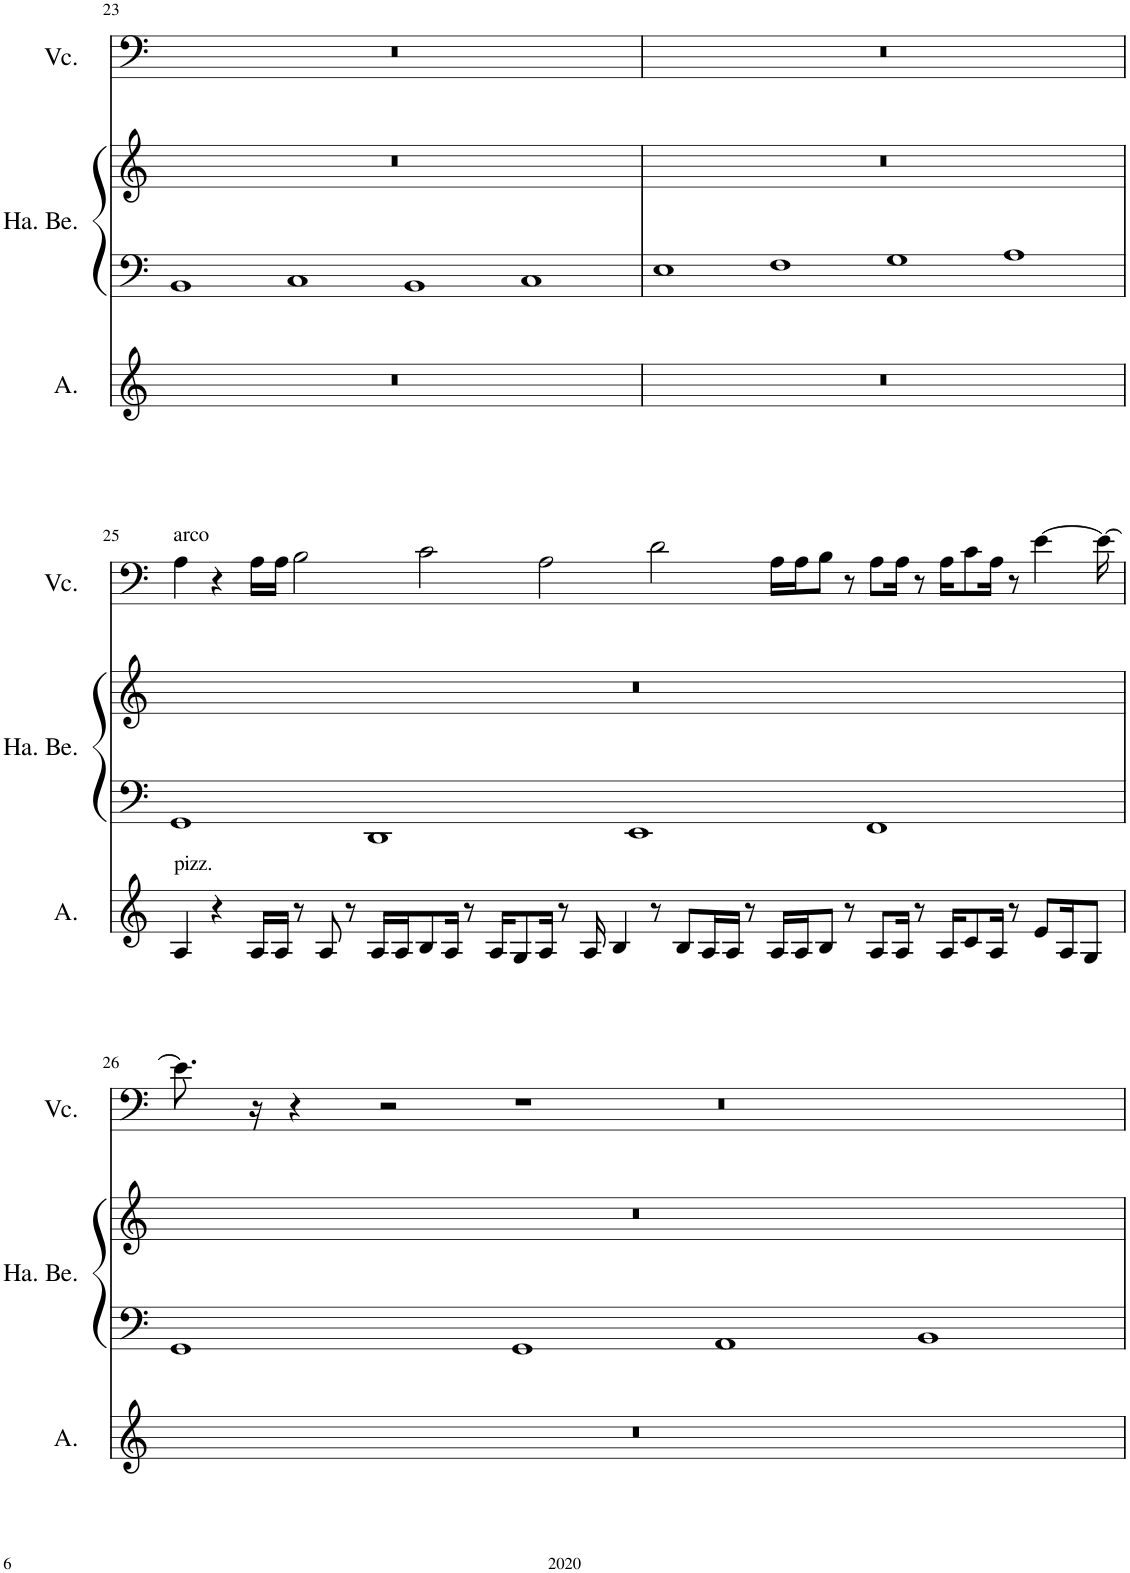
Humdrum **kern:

**kern	**kern	**kern	**kern
*part3	*part2	*part2	*part1
*staff4	*staff3	*staff2	*staff1
*I"Alto	*I"Hand Bells	*	*I"Violoncello
*I'A.	*I'Ha. Be.	*	*I'Vc.
!!LO:PB:g=z
*clefG2	*clefF4	*clefG2	*clefF4
*k[]	*k[]	*k[]	*k[]
*M16/4	*M16/4	*M16/4	*M16/4
=23	=23	=23	=23
00r	1BB	00r	00r
.	1C	.	.
.	1BB	.	.
.	1C	.	.
=24	=24	=24	=24
00r	1E	00r	00r
.	1F	.	.
.	1G	.	.
.	1A	.	.
!!LO:LB:g=z
=25	=25	=25	=25
!	!	!	!LO:TX:a:t=arco
!LO:TX:a:t=pizz.	!	!	!
4A/	1GG	00r	4A\
4r	.	.	4r
16A/LL	.	.	16A\LL
16A/JJ	.	.	16A\JJ
8r	.	.	2B\
8A/	.	.	.
8r	.	.	.
16A/LL	1DD	.	.
16A/J	.	.	.
8B/	.	.	2c\
16A/Jk	.	.	.
8r	.	.	.
16A/KL	.	.	.
8G/	.	.	.
16A/Jk	.	.	2A\
8r	.	.	.
16A/	.	.	.
4B/	.	.	.
.	1EE	.	.
8r	.	.	2d\
8B/L	.	.	.
16A/L	.	.	.
16A/JJ	.	.	.
8r	.	.	.
16A/LL	.	.	16A\LL
16A/J	.	.	16A\J
8B/J	.	.	8B\J
8r	.	.	8r
8A/L	1FF	.	8A\L
16A/Jk	.	.	16A\Jk
8r	.	.	8r
16A/KL	.	.	16A\KL
8c/	.	.	8c\
16A/Jk	.	.	16A\Jk
8r	.	.	8r
8e/L	.	.	[4e\
16A/K	.	.	.
8G/J	.	.	.
.	.	.	16e\_
!!LO:LB:g=z
=26	=26	=26	=26
00r	1GG	00r	8.e\]
.	.	.	16r
.	.	.	4r
.	.	.	2r
.	1GG	.	1r
.	1AA	.	0r
.	1BB	.	.
=	=	=	=
*-	*-	*-	*-
